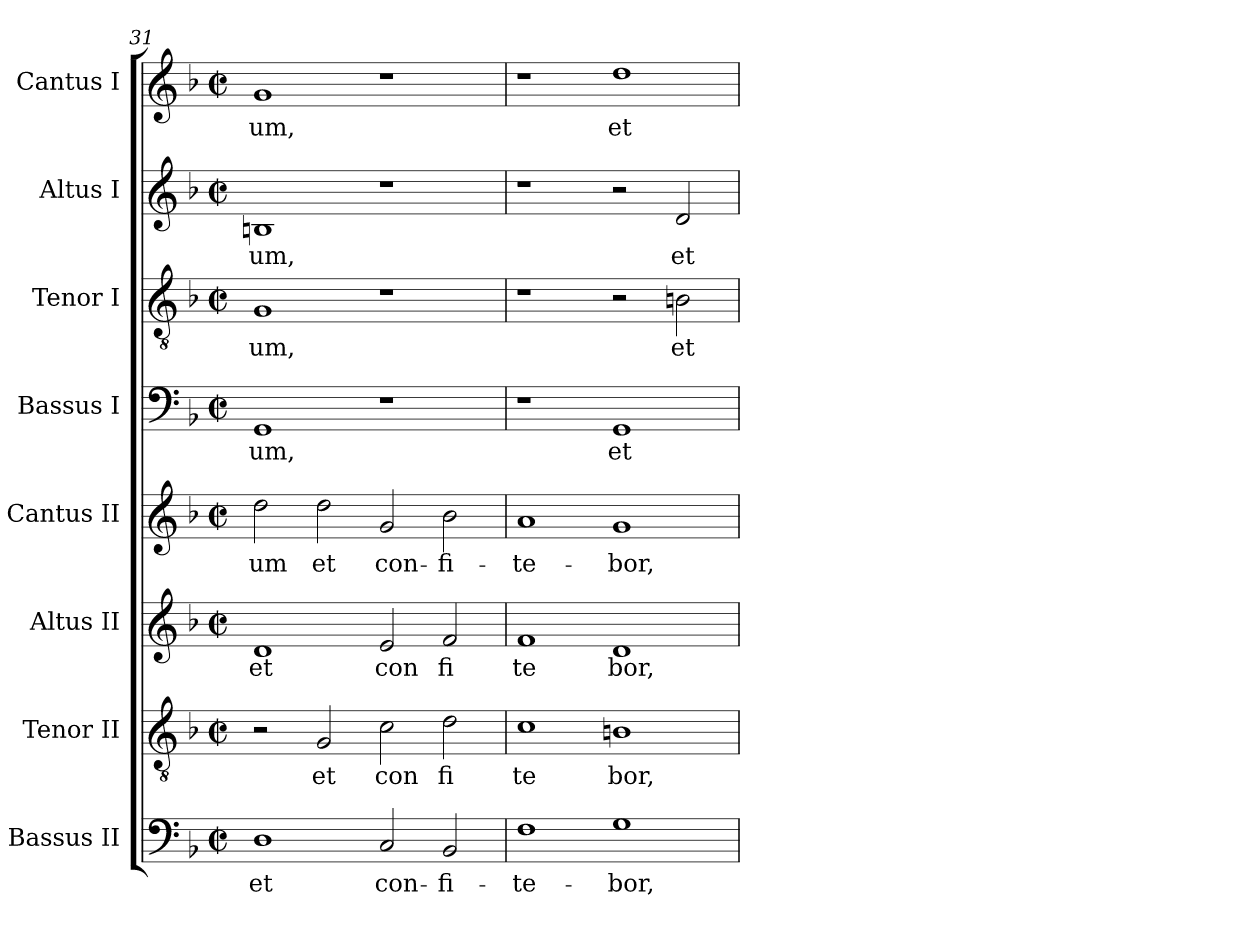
**kern	**text	**kern	**text	**kern	**text	**kern	**text	**kern	**text	**kern	**text	**kern	**text	**kern	**text
*part8	*part8	*part7	*part7	*part6	*part6	*part5	*part5	*part4	*part4	*part3	*part3	*part2	*part2	*part1	*part1
*staff8	*staff8	*staff7	*staff7	*staff6	*staff6	*staff5	*staff5	*staff4	*staff4	*staff3	*staff3	*staff2	*staff2	*staff1	*staff1
*I"Bassus II	*	*I"Tenor II	*	*I"Altus II	*	*I"Cantus II	*	*I"Bassus I	*	*I"Tenor I	*	*I"Altus I	*	*I"Cantus I	*
!!LO:LB:g=z
*clefF4	*	*clefGv2	*	*clefG2	*	*clefG2	*	*clefF4	*	*clefGv2	*	*clefG2	*	*clefG2	*
*k[b-]	*	*k[b-]	*	*k[b-]	*	*k[b-]	*	*k[b-]	*	*k[b-]	*	*k[b-]	*	*k[b-]	*
*F:	*	*F:	*	*F:	*	*F:	*	*F:	*	*F:	*	*F:	*	*F:	*
*M2/2	*	*M2/2	*	*M2/2	*	*M2/2	*	*M2/2	*	*M2/2	*	*M2/2	*	*M2/2	*
*met(c|)	*	*met(c|)	*	*met(c|)	*	*met(c|)	*	*met(c|)	*	*met(c|)	*	*met(c|)	*	*met(c|)	*
=31	=31	=31	=31	=31	=31	=31	=31	=31	=31	=31	=31	=31	=31	=31	=31
!	!LO:LY:b:cj	!	!	!	!LO:LY:b:cj	!	!LO:LY:b:cj	!	!LO:LY:b:cj	!	!LO:LY:b:cj	!	!LO:LY:b:cj	!	!LO:LY:b:cj
1D	et	2r	.	1d	et	2dd\	um	1GG	-um,	1G	-um,	1Bn	-um,	1g	um,
!	!	!	!LO:LY:b:cj	!	!	!	!LO:LY:b:cj	!	!	!	!	!	!	!	!
.	.	2G/	et	.	.	2dd\	et	.	.	.	.	.	.	.	.
!	!LO:LY:b:cj	!	!LO:LY:b:cj	!	!LO:LY:b:cj	!	!LO:LY:b:cj	!	!	!	!	!	!	!	!
2C/	con-	2c\	con	2e/	con	2g/	con-	1r	.	1r	.	1r	.	1r	.
!	!LO:LY:b:cj	!	!LO:LY:b:cj	!	!LO:LY:b:cj	!	!LO:LY:b:cj	!	!	!	!	!	!	!	!
2BB-/	-fi-	2d\	fi	2f/	fi	2b-\	-fi-	.	.	.	.	.	.	.	.
=32	=32	=32	=32	=32	=32	=32	=32	=32	=32	=32	=32	=32	=32	=32	=32
!	!LO:LY:b:cj	!	!LO:LY:b:cj	!	!LO:LY:b:cj	!	!LO:LY:b:cj	!	!	!	!	!	!	!	!
1F	-te-	1c	te	1f	te	1a	-te-	1r	.	1r	.	1r	.	1r	.
!	!LO:LY:b:cj	!	!LO:LY:b:cj	!	!LO:LY:b:cj	!	!LO:LY:b:cj	!	!LO:LY:b:cj	!	!	!	!	!	!LO:LY:b:cj
1G	-bor,	1Bn	bor,	1d	bor,	1g	-bor,	1GG	et	2r	.	2r	.	1dd	et
!	!	!	!	!	!	!	!	!	!	!	!LO:LY:b:cj	!	!LO:LY:b:cj	!	!
.	.	.	.	.	.	.	.	.	.	2Bn\	et	2d/	et	.	.
=	=	=	=	=	=	=	=	=	=	=	=	=	=	=	=
*-	*-	*-	*-	*-	*-	*-	*-	*-	*-	*-	*-	*-	*-	*-	*-
